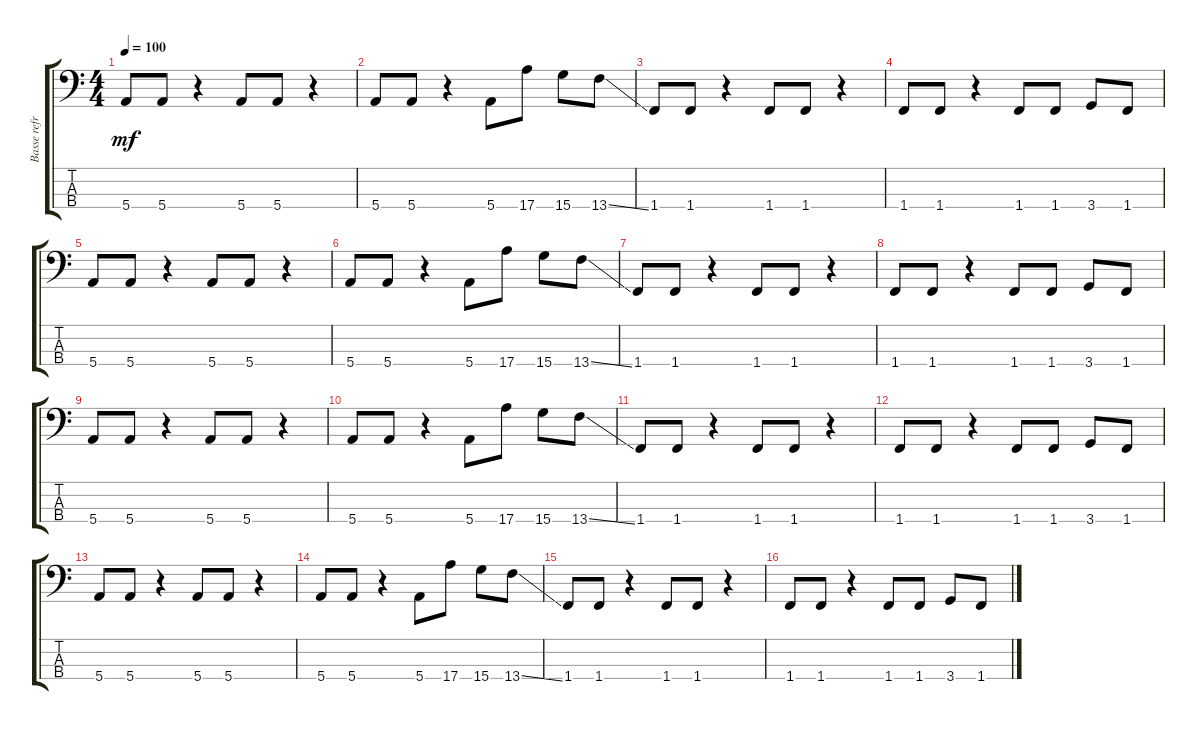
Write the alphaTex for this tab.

\track ("Basse refrain" "Basse refr") {instrument electricbassfinger}
\staff {score tabs}
\tuning (G2 D2 A1 E1) {hide}
\ts (4 4)
\tempo 100
\clef f4
\ks c
5.4.8{dy mf} 5.4.8 r.4 5.4.8 5.4.8 r.4 |
5.4.8 5.4.8 r.4 5.4.8 17.4.8 15.4.8 13.4{ss}.8 |
1.4.8 1.4.8 r.4 1.4.8 1.4.8 r.4 |
1.4.8 1.4.8 r.4 1.4.8 1.4.8 3.4.8 1.4.8 |
5.4.8 5.4.8 r.4 5.4.8 5.4.8 r.4 |
5.4.8 5.4.8 r.4 5.4.8 17.4.8 15.4.8 13.4{ss}.8 |
1.4.8 1.4.8 r.4 1.4.8 1.4.8 r.4 |
1.4.8 1.4.8 r.4 1.4.8 1.4.8 3.4.8 1.4.8 |
5.4.8 5.4.8 r.4 5.4.8 5.4.8 r.4 |
5.4.8 5.4.8 r.4 5.4.8 17.4.8 15.4.8 13.4{ss}.8 |
1.4.8 1.4.8 r.4 1.4.8 1.4.8 r.4 |
1.4.8 1.4.8 r.4 1.4.8 1.4.8 3.4.8 1.4.8 |
5.4.8 5.4.8 r.4 5.4.8 5.4.8 r.4 |
5.4.8 5.4.8 r.4 5.4.8 17.4.8 15.4.8 13.4{ss}.8 |
1.4.8 1.4.8 r.4 1.4.8 1.4.8 r.4 |
1.4.8 1.4.8 r.4 1.4.8 1.4.8 3.4.8 1.4.8
